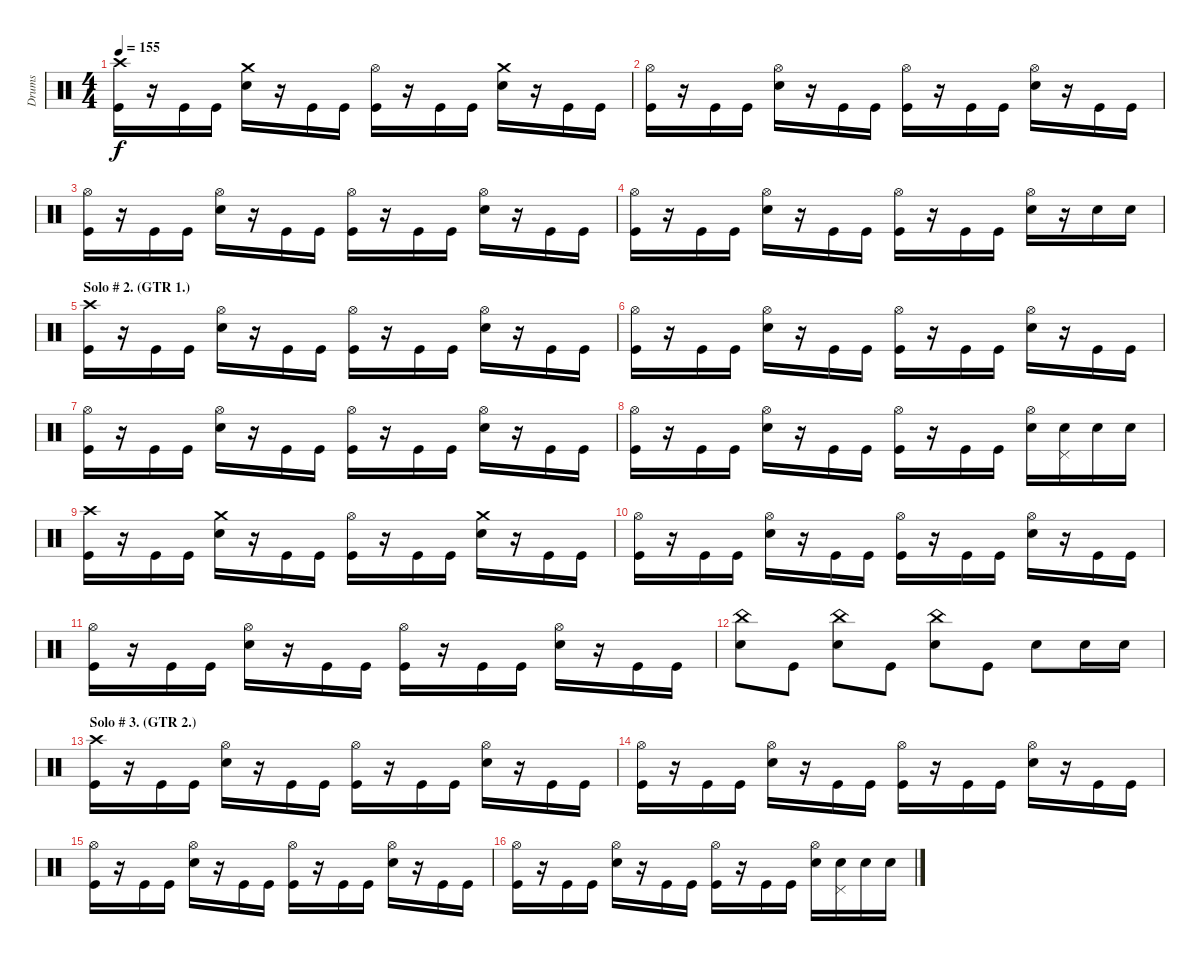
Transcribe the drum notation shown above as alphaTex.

\track ("Drums" "Drums") {instrument percussion}
\staff {score}
\articulation defaults
\ts (4 4)
\tempo 155
\clef neutral
\ks c
("Crash high (hit)" "Kick (hit)").16{dy f} r.16 "Kick (hit)".16 "Kick (hit)".16 ("Crash medium (hit)" "Electric Snare (hit)").16 r.16 "Kick (hit)".16 "Kick (hit)".16 ("Hi-Hat (open)" "Kick (hit)").16 r.16 "Kick (hit)".16 "Kick (hit)".16 ("Crash medium (hit)" "Electric Snare (hit)").16 r.16 "Kick (hit)".16 "Kick (hit)".16 |
("Hi-Hat (open)" "Kick (hit)").16 r.16 "Kick (hit)".16 "Kick (hit)".16 ("Hi-Hat (open)" "Electric Snare (hit)").16 r.16 "Kick (hit)".16 "Kick (hit)".16 ("Hi-Hat (open)" "Kick (hit)").16 r.16 "Kick (hit)".16 "Kick (hit)".16 ("Hi-Hat (open)" "Electric Snare (hit)").16 r.16 "Kick (hit)".16 "Kick (hit)".16 |
("Hi-Hat (open)" "Kick (hit)").16 r.16 "Kick (hit)".16 "Kick (hit)".16 ("Hi-Hat (open)" "Electric Snare (hit)").16 r.16 "Kick (hit)".16 "Kick (hit)".16 ("Hi-Hat (open)" "Kick (hit)").16 r.16 "Kick (hit)".16 "Kick (hit)".16 ("Hi-Hat (open)" "Electric Snare (hit)").16 r.16 "Kick (hit)".16 "Kick (hit)".16 |
("Hi-Hat (open)" "Kick (hit)").16 r.16 "Kick (hit)".16 "Kick (hit)".16 ("Hi-Hat (open)" "Electric Snare (hit)").16 r.16 "Kick (hit)".16 "Kick (hit)".16 ("Hi-Hat (open)" "Kick (hit)").16 r.16 "Kick (hit)".16 "Kick (hit)".16 ("Hi-Hat (open)" "Electric Snare (hit)").16 r.16 "Electric Snare (hit)".16 "Electric Snare (hit)".16 |
\section ("" "Solo # 2. (GTR 1.)")
("Crash high (hit)" "Kick (hit)").16 r.16 "Kick (hit)".16 "Kick (hit)".16 ("Hi-Hat (open)" "Electric Snare (hit)").16 r.16 "Kick (hit)".16 "Kick (hit)".16 ("Hi-Hat (open)" "Kick (hit)").16 r.16 "Kick (hit)".16 "Kick (hit)".16 ("Hi-Hat (open)" "Electric Snare (hit)").16 r.16 "Kick (hit)".16 "Kick (hit)".16 |
("Hi-Hat (open)" "Kick (hit)").16 r.16 "Kick (hit)".16 "Kick (hit)".16 ("Hi-Hat (open)" "Electric Snare (hit)").16 r.16 "Kick (hit)".16 "Kick (hit)".16 ("Hi-Hat (open)" "Kick (hit)").16 r.16 "Kick (hit)".16 "Kick (hit)".16 ("Hi-Hat (open)" "Electric Snare (hit)").16 r.16 "Kick (hit)".16 "Kick (hit)".16 |
("Hi-Hat (open)" "Kick (hit)").16 r.16 "Kick (hit)".16 "Kick (hit)".16 ("Hi-Hat (open)" "Electric Snare (hit)").16 r.16 "Kick (hit)".16 "Kick (hit)".16 ("Hi-Hat (open)" "Kick (hit)").16 r.16 "Kick (hit)".16 "Kick (hit)".16 ("Hi-Hat (open)" "Electric Snare (hit)").16 r.16 "Kick (hit)".16 "Kick (hit)".16 |
("Hi-Hat (open)" "Kick (hit)").16 r.16 "Kick (hit)".16 "Kick (hit)".16 ("Hi-Hat (open)" "Electric Snare (hit)").16 r.16 "Kick (hit)".16 "Kick (hit)".16 ("Hi-Hat (open)" "Kick (hit)").16 r.16 "Kick (hit)".16 "Kick (hit)".16 ("Hi-Hat (open)" "Electric Snare (hit)").16 ("Pedal Hi-Hat (hit)" "Electric Snare (hit)").16 "Electric Snare (hit)".16 "Electric Snare (hit)".16 |
("Crash high (hit)" "Kick (hit)").16 r.16 "Kick (hit)".16 "Kick (hit)".16 ("Crash medium (hit)" "Electric Snare (hit)").16 r.16 "Kick (hit)".16 "Kick (hit)".16 ("Hi-Hat (open)" "Kick (hit)").16 r.16 "Kick (hit)".16 "Kick (hit)".16 ("Crash medium (hit)" "Electric Snare (hit)").16 r.16 "Kick (hit)".16 "Kick (hit)".16 |
("Hi-Hat (open)" "Kick (hit)").16 r.16 "Kick (hit)".16 "Kick (hit)".16 ("Hi-Hat (open)" "Electric Snare (hit)").16 r.16 "Kick (hit)".16 "Kick (hit)".16 ("Hi-Hat (open)" "Kick (hit)").16 r.16 "Kick (hit)".16 "Kick (hit)".16 ("Hi-Hat (open)" "Electric Snare (hit)").16 r.16 "Kick (hit)".16 "Kick (hit)".16 |
("Hi-Hat (open)" "Kick (hit)").16 r.16 "Kick (hit)".16 "Kick (hit)".16 ("Hi-Hat (open)" "Electric Snare (hit)").16 r.16 "Kick (hit)".16 "Kick (hit)".16 ("Hi-Hat (open)" "Kick (hit)").16 r.16 "Kick (hit)".16 "Kick (hit)".16 ("Hi-Hat (open)" "Electric Snare (hit)").16 r.16 "Kick (hit)".16 "Kick (hit)".16 |
("China (hit)" "Electric Snare (hit)").8 "Kick (hit)".8 ("China (hit)" "Electric Snare (hit)").8 "Kick (hit)".8 ("China (hit)" "Electric Snare (hit)").8 "Kick (hit)".8 "Electric Snare (hit)".8 "Electric Snare (hit)".16 "Electric Snare (hit)".16 |
\section ("" "Solo # 3. (GTR 2.)")
("Crash high (hit)" "Kick (hit)").16 r.16 "Kick (hit)".16 "Kick (hit)".16 ("Hi-Hat (open)" "Electric Snare (hit)").16 r.16 "Kick (hit)".16 "Kick (hit)".16 ("Hi-Hat (open)" "Kick (hit)").16 r.16 "Kick (hit)".16 "Kick (hit)".16 ("Hi-Hat (open)" "Electric Snare (hit)").16 r.16 "Kick (hit)".16 "Kick (hit)".16 |
("Hi-Hat (open)" "Kick (hit)").16 r.16 "Kick (hit)".16 "Kick (hit)".16 ("Hi-Hat (open)" "Electric Snare (hit)").16 r.16 "Kick (hit)".16 "Kick (hit)".16 ("Hi-Hat (open)" "Kick (hit)").16 r.16 "Kick (hit)".16 "Kick (hit)".16 ("Hi-Hat (open)" "Electric Snare (hit)").16 r.16 "Kick (hit)".16 "Kick (hit)".16 |
("Hi-Hat (open)" "Kick (hit)").16 r.16 "Kick (hit)".16 "Kick (hit)".16 ("Hi-Hat (open)" "Electric Snare (hit)").16 r.16 "Kick (hit)".16 "Kick (hit)".16 ("Hi-Hat (open)" "Kick (hit)").16 r.16 "Kick (hit)".16 "Kick (hit)".16 ("Hi-Hat (open)" "Electric Snare (hit)").16 r.16 "Kick (hit)".16 "Kick (hit)".16 |
("Hi-Hat (open)" "Kick (hit)").16 r.16 "Kick (hit)".16 "Kick (hit)".16 ("Hi-Hat (open)" "Electric Snare (hit)").16 r.16 "Kick (hit)".16 "Kick (hit)".16 ("Hi-Hat (open)" "Kick (hit)").16 r.16 "Kick (hit)".16 "Kick (hit)".16 ("Hi-Hat (open)" "Electric Snare (hit)").16 ("Pedal Hi-Hat (hit)" "Electric Snare (hit)").16 "Electric Snare (hit)".16 "Electric Snare (hit)".16
